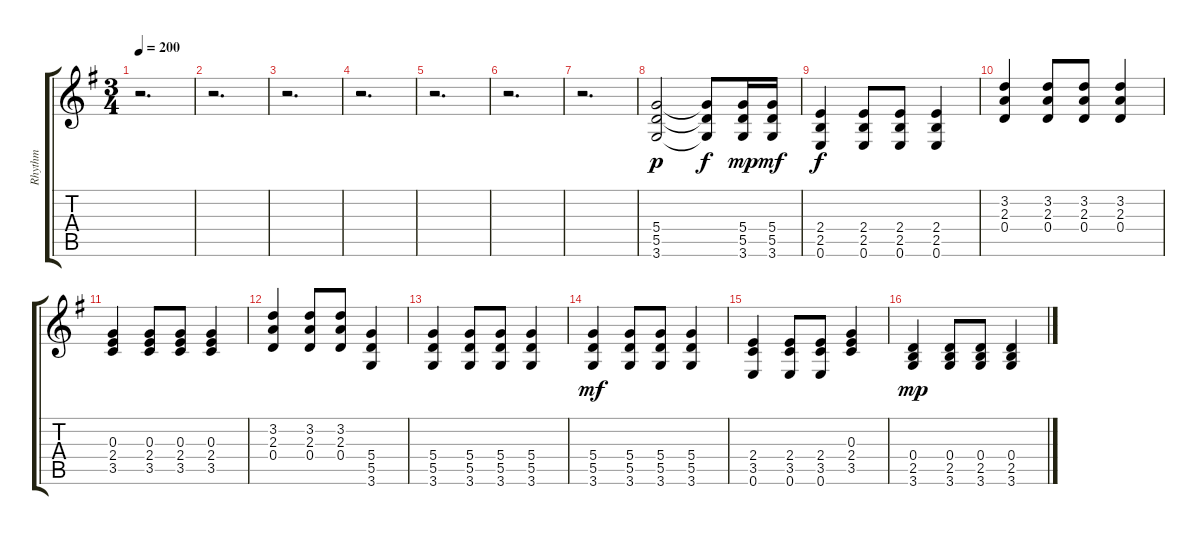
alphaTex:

\track ("Rhythm" "Rhythm") {instrument acousticguitarsteel}
\staff {score tabs}
\tuning (E4 B3 G3 D3 A2 E2) {hide}
\ts (3 4)
\tempo 200
\clef g2
\ks g
r.2{d dy f} |
r.2{d} |
r.2{d} |
r.2{d} |
r.2{d} |
r.2{d} |
r.2{d} |
(5.4 5.5 3.6).2{dy p} (5.4{t} 5.5{t} 3.6{t}).8{dy f} (5.4 5.5 3.6).16{dy mp} (5.4 5.5 3.6).16{dy mf} |
(2.4 2.5 0.6).4{dy f} (2.4 2.5 0.6).8 (2.4 2.5 0.6).8 (2.4 2.5 0.6).4 |
(3.2 2.3 0.4).4 (3.2 2.3 0.4).8 (3.2 2.3 0.4).8 (3.2 2.3 0.4).4 |
(0.3 2.4 3.5).4 (0.3 2.4 3.5).8 (0.3 2.4 3.5).8 (0.3 2.4 3.5).4 |
(3.2 2.3 0.4).4 (3.2 2.3 0.4).8 (3.2 2.3 0.4).8 (5.4 5.5 3.6).4 |
(5.4 5.5 3.6).4 (5.4 5.5 3.6).8 (5.4 5.5 3.6).8 (5.4 5.5 3.6).4 |
(5.4 5.5 3.6).4{dy mf} (5.4 5.5 3.6).8 (5.4 5.5 3.6).8 (5.4 5.5 3.6).4 |
(2.4 3.5 0.6).4 (2.4 3.5 0.6).8 (2.4 3.5 0.6).8 (0.3 2.4 3.5).4 |
(0.4 2.5 3.6).4{dy mp} (0.4 2.5 3.6).8 (0.4 2.5 3.6).8 (0.4 2.5 3.6).4
